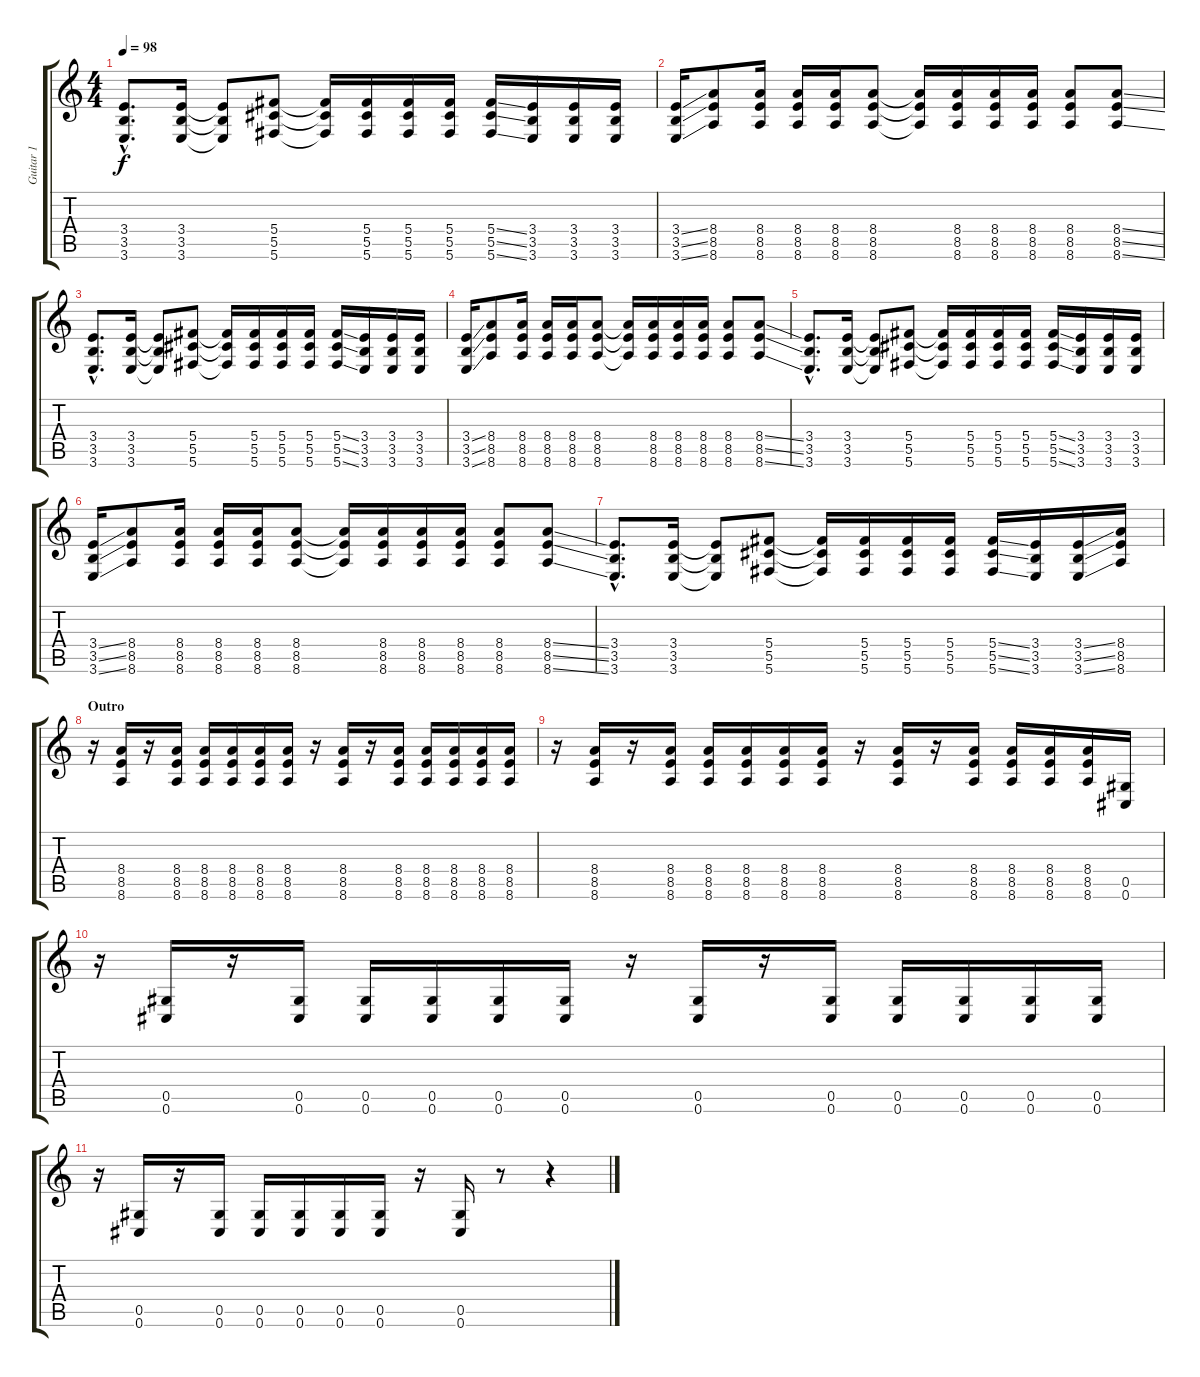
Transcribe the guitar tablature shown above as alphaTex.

\track ("Guitar 1" "Guitar 1") {instrument distortionguitar}
\staff {score tabs}
\tuning (Eb4 Bb3 Gb3 Db3 Ab2 Db2) {hide}
\ts (4 4)
\tempo 98
\clef g2
\ks c
(3.4{hac} 3.5{hac} 3.6{hac}).8{d dy f} (3.4 3.5 3.6).16 (3.4{t} 3.5{t} 3.6{t}).8 (5.4 5.5 5.6).8 (5.4{t} 5.5{t} 5.6{t}).16 (5.4 5.5 5.6).16 (5.4 5.5 5.6).16 (5.4 5.5 5.6).16 (5.4{ss} 5.5{ss} 5.6{ss}).16 (3.4 3.5 3.6).16 (3.4 3.5 3.6).16 (3.4 3.5 3.6).16 |
(3.4{ss} 3.5{ss} 3.6{ss}).16 (8.4 8.5 8.6).8 (8.4 8.5 8.6).16 (8.4 8.5 8.6).16 (8.4 8.5 8.6).16 (8.4 8.5 8.6).8 (8.4{t} 8.5{t} 8.6{t}).16 (8.4 8.5 8.6).16 (8.4 8.5 8.6).16 (8.4 8.5 8.6).16 (8.4 8.5 8.6).8 (8.4{ss} 8.5{ss} 8.6{ss}).8 |
(3.4{hac} 3.5{hac} 3.6{hac}).8{d} (3.4 3.5 3.6).16 (3.4{t} 3.5{t} 3.6{t}).8 (5.4 5.5 5.6).8 (5.4{t} 5.5{t} 5.6{t}).16 (5.4 5.5 5.6).16 (5.4 5.5 5.6).16 (5.4 5.5 5.6).16 (5.4{ss} 5.5{ss} 5.6{ss}).16 (3.4 3.5 3.6).16 (3.4 3.5 3.6).16 (3.4 3.5 3.6).16 |
(3.4{ss} 3.5{ss} 3.6{ss}).16 (8.4 8.5 8.6).8 (8.4 8.5 8.6).16 (8.4 8.5 8.6).16 (8.4 8.5 8.6).16 (8.4 8.5 8.6).8 (8.4{t} 8.5{t} 8.6{t}).16 (8.4 8.5 8.6).16 (8.4 8.5 8.6).16 (8.4 8.5 8.6).16 (8.4 8.5 8.6).8 (8.4{ss} 8.5{ss} 8.6{ss}).8 |
(3.4{hac} 3.5{hac} 3.6{hac}).8{d} (3.4 3.5 3.6).16 (3.4{t} 3.5{t} 3.6{t}).8 (5.4 5.5 5.6).8 (5.4{t} 5.5{t} 5.6{t}).16 (5.4 5.5 5.6).16 (5.4 5.5 5.6).16 (5.4 5.5 5.6).16 (5.4{ss} 5.5{ss} 5.6{ss}).16 (3.4 3.5 3.6).16 (3.4 3.5 3.6).16 (3.4 3.5 3.6).16 |
(3.4{ss} 3.5{ss} 3.6{ss}).16 (8.4 8.5 8.6).8 (8.4 8.5 8.6).16 (8.4 8.5 8.6).16 (8.4 8.5 8.6).16 (8.4 8.5 8.6).8 (8.4{t} 8.5{t} 8.6{t}).16 (8.4 8.5 8.6).16 (8.4 8.5 8.6).16 (8.4 8.5 8.6).16 (8.4 8.5 8.6).8 (8.4{ss} 8.5{ss} 8.6{ss}).8 |
(3.4{hac} 3.5{hac} 3.6{hac}).8{d} (3.4 3.5 3.6).16 (3.4{t} 3.5{t} 3.6{t}).8 (5.4 5.5 5.6).8 (5.4{t} 5.5{t} 5.6{t}).16 (5.4 5.5 5.6).16 (5.4 5.5 5.6).16 (5.4 5.5 5.6).16 (5.4{ss} 5.5{ss} 5.6{ss}).16 (3.4 3.5 3.6).16 (3.4{ss} 3.5{ss} 3.6{ss}).16 (8.4 8.5 8.6).16 |
\section ("" "Outro")
r.16 (8.4 8.5 8.6).16 r.16 (8.4 8.5 8.6).16 (8.4 8.5 8.6).16 (8.4 8.5 8.6).16 (8.4 8.5 8.6).16 (8.4 8.5 8.6).16 r.16 (8.4 8.5 8.6).16 r.16 (8.4 8.5 8.6).16 (8.4 8.5 8.6).16 (8.4 8.5 8.6).16 (8.4 8.5 8.6).16 (8.4 8.5 8.6).16 |
r.16 (8.4 8.5 8.6).16 r.16 (8.4 8.5 8.6).16 (8.4 8.5 8.6).16 (8.4 8.5 8.6).16 (8.4 8.5 8.6).16 (8.4 8.5 8.6).16 r.16 (8.4 8.5 8.6).16 r.16 (8.4 8.5 8.6).16 (8.4 8.5 8.6).16 (8.4 8.5 8.6).16 (8.4 8.5 8.6).16 (0.5 0.6).16 |
r.16 (0.5 0.6).16 r.16 (0.5 0.6).16 (0.5 0.6).16 (0.5 0.6).16 (0.5 0.6).16 (0.5 0.6).16 r.16 (0.5 0.6).16 r.16 (0.5 0.6).16 (0.5 0.6).16 (0.5 0.6).16 (0.5 0.6).16 (0.5 0.6).16 |
r.16 (0.5 0.6).16 r.16 (0.5 0.6).16 (0.5 0.6).16 (0.5 0.6).16 (0.5 0.6).16 (0.5 0.6).16 r.16 (0.5 0.6).16 r.8 r.4
